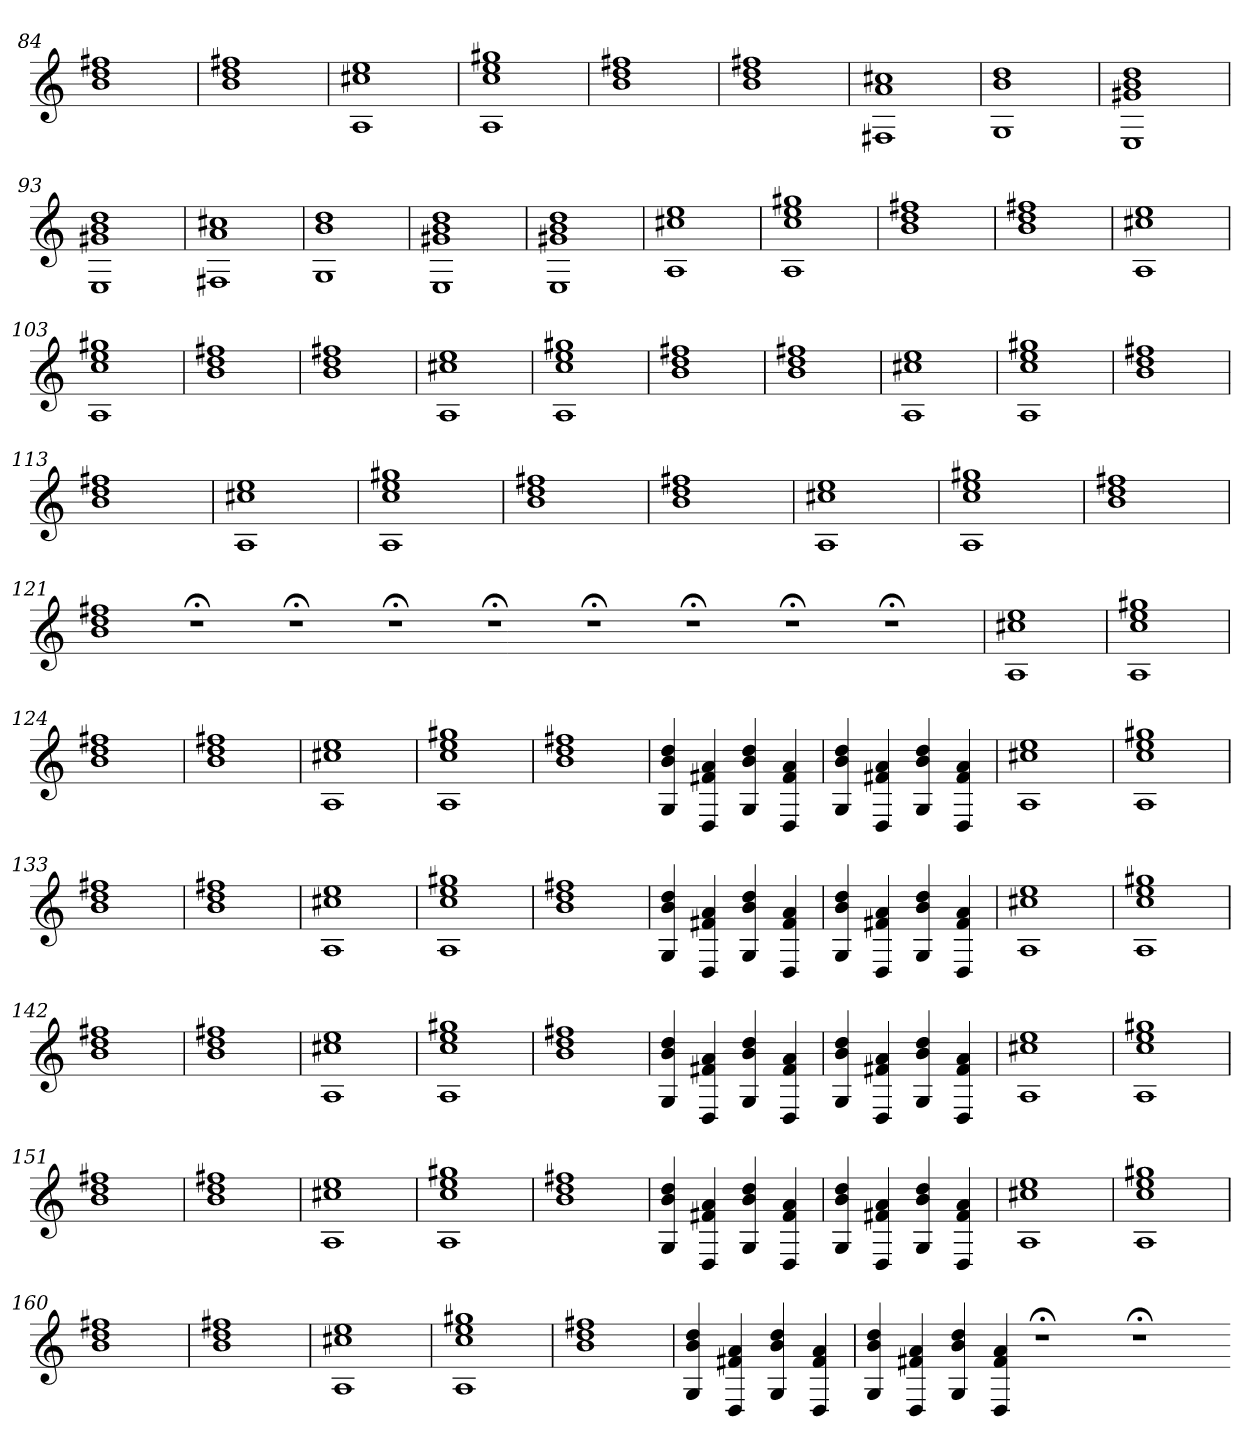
**kern
*part1
*staff1
=84
1b 1dd 1ff#X
=85
1b 1dd 1ff#X
=86
1A 1cc#X 1ee
=87
1A 1cc 1ee 1gg#X
=88
1b 1dd 1ff#X
=89
1b 1dd 1ff#X
=90
1F#X 1a 1cc#X
=91
1G 1b 1dd
=92
1E 1g#X 1b 1dd
=93
1E 1g#X 1b 1dd
=94
1F#X 1a 1cc#X
=95
1G 1b 1dd
=96
1E 1g#X 1b 1dd
=97
1E 1g#X 1b 1dd
=98
1A 1cc#X 1ee
=99
1A 1cc 1ee 1gg#X
=100
1b 1dd 1ff#X
=101
1b 1dd 1ff#X
=102
1A 1cc#X 1ee
=103
1A 1cc 1ee 1gg#X
=104
1b 1dd 1ff#X
=105
1b 1dd 1ff#X
=106
1A 1cc#X 1ee
=107
1A 1cc 1ee 1gg#X
=108
1b 1dd 1ff#X
=109
1b 1dd 1ff#X
=110
1A 1cc#X 1ee
=111
1A 1cc 1ee 1gg#X
=112
1b 1dd 1ff#X
=113
1b 1dd 1ff#X
=114
1A 1cc#X 1ee
=115
1A 1cc 1ee 1gg#X
=116
1b 1dd 1ff#X
=117
1b 1dd 1ff#X
=118
1A 1cc#X 1ee
=119
1A 1cc 1ee 1gg#X
=120
1b 1dd 1ff#X
=121
1b 1dd 1ff#X
1r;<
1r;<
1r;<
1r;<
1r;<
1r;<
1r;<
1r;<
=122
1A 1cc#X 1ee
=123
1A 1cc 1ee 1gg#X
=124
1b 1dd 1ff#X
=125
1b 1dd 1ff#X
=126
1A 1cc#X 1ee
=127
1A 1cc 1ee 1gg#X
=128
1b 1dd 1ff#X
=129
4G 4b 4dd
4D 4f#X 4a
4G 4b 4dd
4D 4f# 4a
=130
4G 4b 4dd
4D 4f#X 4a
4G 4b 4dd
4D 4f# 4a
=131
1A 1cc#X 1ee
=132
1A 1cc 1ee 1gg#X
=133
1b 1dd 1ff#X
=134
1b 1dd 1ff#X
=135
1A 1cc#X 1ee
=136
1A 1cc 1ee 1gg#X
=137
1b 1dd 1ff#X
=138
4G 4b 4dd
4D 4f#X 4a
4G 4b 4dd
4D 4f# 4a
=139
4G 4b 4dd
4D 4f#X 4a
4G 4b 4dd
4D 4f# 4a
=140
1A 1cc#X 1ee
=141
1A 1cc 1ee 1gg#X
=142
1b 1dd 1ff#X
=143
1b 1dd 1ff#X
=144
1A 1cc#X 1ee
=145
1A 1cc 1ee 1gg#X
=146
1b 1dd 1ff#X
=147
4G 4b 4dd
4D 4f#X 4a
4G 4b 4dd
4D 4f# 4a
=148
4G 4b 4dd
4D 4f#X 4a
4G 4b 4dd
4D 4f# 4a
=149
1A 1cc#X 1ee
=150
1A 1cc 1ee 1gg#X
=151
1b 1dd 1ff#X
=152
1b 1dd 1ff#X
=153
1A 1cc#X 1ee
=154
1A 1cc 1ee 1gg#X
=155
1b 1dd 1ff#X
=156
4G 4b 4dd
4D 4f#X 4a
4G 4b 4dd
4D 4f# 4a
=157
4G 4b 4dd
4D 4f#X 4a
4G 4b 4dd
4D 4f# 4a
=158
1A 1cc#X 1ee
=159
1A 1cc 1ee 1gg#X
=160
1b 1dd 1ff#X
=161
1b 1dd 1ff#X
=162
1A 1cc#X 1ee
=163
1A 1cc 1ee 1gg#X
=164
1b 1dd 1ff#X
=165
4G 4b 4dd
4D 4f#X 4a
4G 4b 4dd
4D 4f# 4a
=166
4G 4b 4dd
4D 4f#X 4a
4G 4b 4dd
4D 4f# 4a
1r;<
1r;<
=-
*-
